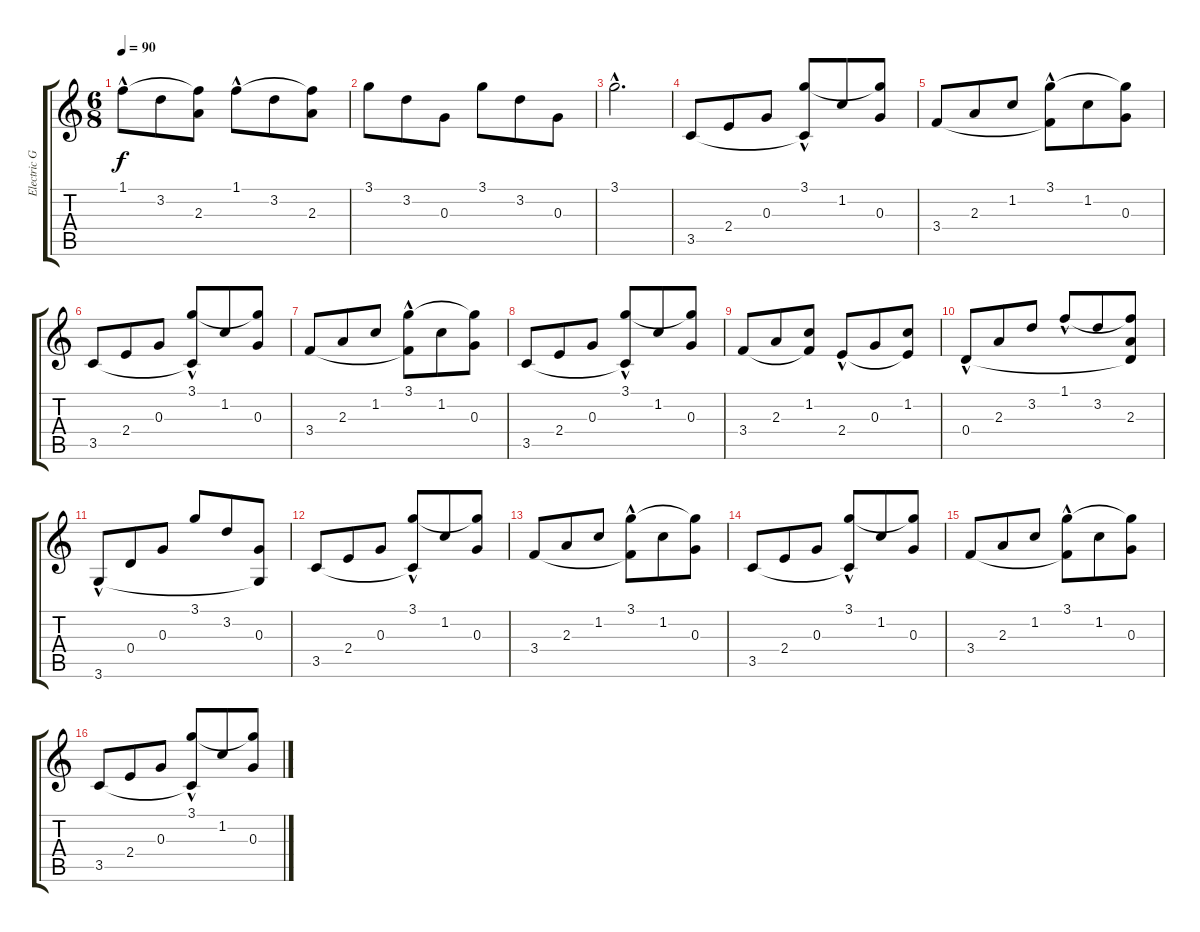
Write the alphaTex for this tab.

\track ("Electric Guitar (clean)" "Electric G") {instrument electricguitarclean}
\staff {score tabs}
\tuning (E4 B3 G3 D3 A2 E2) {hide}
\ts (6 8)
\tempo 90
\clef g2
\ks c
1.1{hac}.8{dy f} 3.2.8 (1.1{t} 2.3).8 1.1{hac}.8 3.2.8 (1.1{t} 2.3).8 |
3.1.8 3.2.8 0.3.8 3.1.8 3.2.8 0.3.8 |
3.1{hac}.2{d} |
3.5.8 2.4.8 0.3.8 (3.1{hac} 3.5{t}).8 1.2.8 (3.1{t} 0.3).8 |
3.4.8 2.3.8 1.2.8 (3.1{hac} 3.4{t}).8 1.2.8 (3.1{t} 0.3).8 |
3.5.8 2.4.8 0.3.8 (3.1{hac} 3.5{t}).8 1.2.8 (3.1{t} 0.3).8 |
3.4.8 2.3.8 1.2.8 (3.1{hac} 3.4{t}).8 1.2.8 (3.1{t} 0.3).8 |
3.5.8 2.4.8 0.3.8 (3.1{hac} 3.5{t}).8 1.2.8 (3.1{t} 0.3).8 |
3.4.8 2.3.8 (1.2 3.4{t}).8 2.4{hac}.8 0.3.8 (1.2 2.4{t}).8 |
0.4{hac}.8 2.3.8 3.2.8 1.1{hac}.8 3.2.8 (1.1{t} 2.3 0.4{t}).8 |
3.6{hac}.8 0.4.8 0.3.8 3.1.8 3.2.8 (0.3 3.6{t}).8 |
3.5.8 2.4.8 0.3.8 (3.1{hac} 3.5{t}).8 1.2.8 (3.1{t} 0.3).8 |
3.4.8 2.3.8 1.2.8 (3.1{hac} 3.4{t}).8 1.2.8 (3.1{t} 0.3).8 |
3.5.8 2.4.8 0.3.8 (3.1{hac} 3.5{t}).8 1.2.8 (3.1{t} 0.3).8 |
3.4.8 2.3.8 1.2.8 (3.1{hac} 3.4{t}).8 1.2.8 (3.1{t} 0.3).8 |
3.5.8 2.4.8 0.3.8 (3.1{hac} 3.5{t}).8 1.2.8 (3.1{t} 0.3).8
